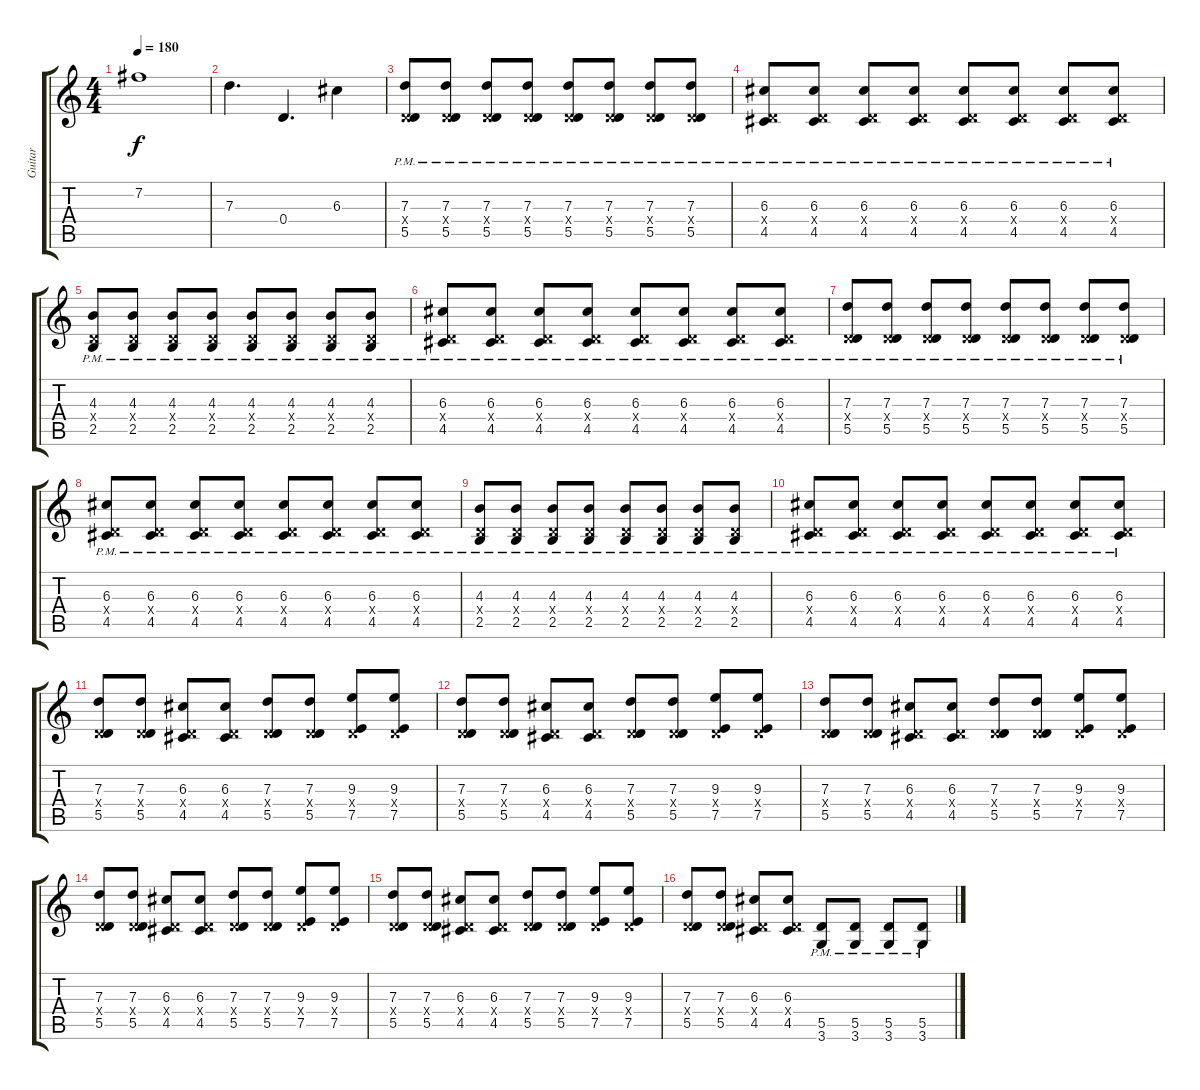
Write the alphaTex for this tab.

\track ("Guitar" "Guitar") {instrument distortionguitar}
\staff {score tabs}
\tuning (E4 B3 G3 D3 A2 E2) {hide}
\ts (4 4)
\tempo 180
\clef g2
\ks c
7.2{t}.1{dy f} |
7.3.4{d} 0.4.4{d} 6.3.4 |
(7.3{pm} 0.4{x} 5.5{pm}).8 (7.3{pm} 0.4{x} 5.5{pm}).8 (7.3{pm} 0.4{x} 5.5{pm}).8 (7.3{pm} 0.4{x} 5.5{pm}).8 (7.3{pm} 0.4{x} 5.5{pm}).8 (7.3{pm} 0.4{x} 5.5{pm}).8 (7.3{pm} 0.4{x} 5.5{pm}).8 (7.3{pm} 0.4{x} 5.5{pm}).8 |
(6.3{pm} 0.4{x} 4.5{pm}).8 (6.3{pm} 0.4{x} 4.5{pm}).8 (6.3{pm} 0.4{x} 4.5{pm}).8 (6.3{pm} 0.4{x} 4.5{pm}).8 (6.3{pm} 0.4{x} 4.5{pm}).8 (6.3{pm} 0.4{x} 4.5{pm}).8 (6.3{pm} 0.4{x} 4.5{pm}).8 (6.3{pm} 0.4{x} 4.5{pm}).8 |
(4.3{pm} 0.4{x} 2.5{pm}).8 (4.3{pm} 0.4{x} 2.5{pm}).8 (4.3{pm} 0.4{x} 2.5{pm}).8 (4.3{pm} 0.4{x} 2.5{pm}).8 (4.3{pm} 0.4{x} 2.5{pm}).8 (4.3{pm} 0.4{x} 2.5{pm}).8 (4.3{pm} 0.4{x} 2.5{pm}).8 (4.3{pm} 0.4{x} 2.5{pm}).8 |
(6.3{pm} 0.4{x} 4.5{pm}).8 (6.3{pm} 0.4{x} 4.5{pm}).8 (6.3{pm} 0.4{x} 4.5{pm}).8 (6.3{pm} 0.4{x} 4.5{pm}).8 (6.3{pm} 0.4{x} 4.5{pm}).8 (6.3{pm} 0.4{x} 4.5{pm}).8 (6.3{pm} 0.4{x} 4.5{pm}).8 (6.3{pm} 0.4{x} 4.5{pm}).8 |
(7.3{pm} 0.4{x} 5.5{pm}).8 (7.3{pm} 0.4{x} 5.5{pm}).8 (7.3{pm} 0.4{x} 5.5{pm}).8 (7.3{pm} 0.4{x} 5.5{pm}).8 (7.3{pm} 0.4{x} 5.5{pm}).8 (7.3{pm} 0.4{x} 5.5{pm}).8 (7.3{pm} 0.4{x} 5.5{pm}).8 (7.3{pm} 0.4{x} 5.5{pm}).8 |
(6.3{pm} 0.4{x} 4.5{pm}).8 (6.3{pm} 0.4{x} 4.5{pm}).8 (6.3{pm} 0.4{x} 4.5{pm}).8 (6.3{pm} 0.4{x} 4.5{pm}).8 (6.3{pm} 0.4{x} 4.5{pm}).8 (6.3{pm} 0.4{x} 4.5{pm}).8 (6.3{pm} 0.4{x} 4.5{pm}).8 (6.3{pm} 0.4{x} 4.5{pm}).8 |
(4.3{pm} 0.4{x} 2.5{pm}).8 (4.3{pm} 0.4{x} 2.5{pm}).8 (4.3{pm} 0.4{x} 2.5{pm}).8 (4.3{pm} 0.4{x} 2.5{pm}).8 (4.3{pm} 0.4{x} 2.5{pm}).8 (4.3{pm} 0.4{x} 2.5{pm}).8 (4.3{pm} 0.4{x} 2.5{pm}).8 (4.3{pm} 0.4{x} 2.5{pm}).8 |
(6.3{pm} 0.4{x} 4.5{pm}).8 (6.3{pm} 0.4{x} 4.5{pm}).8 (6.3{pm} 0.4{x} 4.5{pm}).8 (6.3{pm} 0.4{x} 4.5{pm}).8 (6.3{pm} 0.4{x} 4.5{pm}).8 (6.3{pm} 0.4{x} 4.5{pm}).8 (6.3{pm} 0.4{x} 4.5{pm}).8 (6.3{pm} 0.4{x} 4.5{pm}).8 |
(7.3 0.4{x} 5.5).8 (7.3 0.4{x} 5.5).8 (6.3 0.4{x} 4.5).8 (6.3 0.4{x} 4.5).8 (7.3 0.4{x} 5.5).8 (7.3 0.4{x} 5.5).8 (9.3 0.4{x} 7.5).8 (9.3 0.4{x} 7.5).8 |
(7.3 0.4{x} 5.5).8 (7.3 0.4{x} 5.5).8 (6.3 0.4{x} 4.5).8 (6.3 0.4{x} 4.5).8 (7.3 0.4{x} 5.5).8 (7.3 0.4{x} 5.5).8 (9.3 0.4{x} 7.5).8 (9.3 0.4{x} 7.5).8 |
(7.3 0.4{x} 5.5).8 (7.3 0.4{x} 5.5).8 (6.3 0.4{x} 4.5).8 (6.3 0.4{x} 4.5).8 (7.3 0.4{x} 5.5).8 (7.3 0.4{x} 5.5).8 (9.3 0.4{x} 7.5).8 (9.3 0.4{x} 7.5).8 |
(7.3 0.4{x} 5.5).8 (7.3 0.4{x} 5.5).8 (6.3 0.4{x} 4.5).8 (6.3 0.4{x} 4.5).8 (7.3 0.4{x} 5.5).8 (7.3 0.4{x} 5.5).8 (9.3 0.4{x} 7.5).8 (9.3 0.4{x} 7.5).8 |
(7.3 0.4{x} 5.5).8 (7.3 0.4{x} 5.5).8 (6.3 0.4{x} 4.5).8 (6.3 0.4{x} 4.5).8 (7.3 0.4{x} 5.5).8 (7.3 0.4{x} 5.5).8 (9.3 0.4{x} 7.5).8 (9.3 0.4{x} 7.5).8 |
(7.3 0.4{x} 5.5).8 (7.3 0.4{x} 5.5).8 (6.3 0.4{x} 4.5).8 (6.3 0.4{x} 4.5).8 (5.5{pm} 3.6{pm}).8 (5.5{pm} 3.6{pm}).8 (5.5{pm} 3.6{pm}).8 (5.5{pm} 3.6{pm}).8
